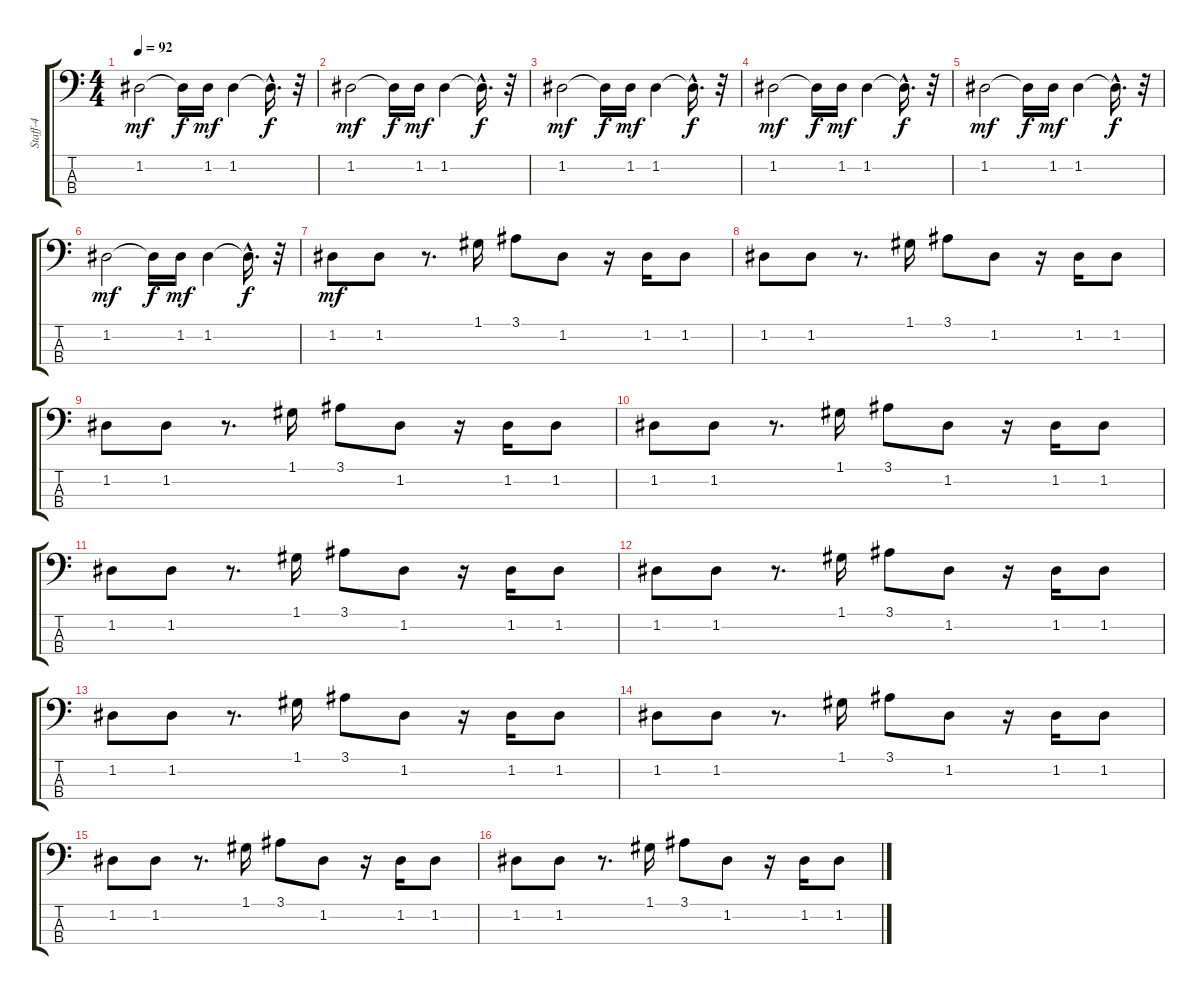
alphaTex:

\track ("Staff-4" "Staff-4") {instrument electricguitarjazz}
\staff {score tabs}
\tuning (G2 D2 A1 E1) {hide}
\ts (4 4)
\tempo 92
\clef f4
\ks c
1.2.2{dy mf instrument electricguitarjazz} 1.2{t}.16{dy f} 1.2.16{dy mf} 1.2.4 1.2{hac t}.16{d dy f} r.32 |
1.2.2{dy mf} 1.2{t}.16{dy f} 1.2.16{dy mf} 1.2.4 1.2{hac t}.16{d dy f} r.32 |
1.2.2{dy mf} 1.2{t}.16{dy f} 1.2.16{dy mf} 1.2.4 1.2{hac t}.16{d dy f} r.32 |
1.2.2{dy mf} 1.2{t}.16{dy f} 1.2.16{dy mf} 1.2.4 1.2{hac t}.16{d dy f} r.32 |
1.2.2{dy mf} 1.2{t}.16{dy f} 1.2.16{dy mf} 1.2.4 1.2{hac t}.16{d dy f} r.32 |
1.2.2{dy mf} 1.2{t}.16{dy f} 1.2.16{dy mf} 1.2.4 1.2{hac t}.16{d dy f} r.32 |
1.2.8{dy mf} 1.2.8 r.8{d} 1.1.16 3.1.8 1.2.8 r.16 1.2.16 1.2.8 |
1.2.8 1.2.8 r.8{d} 1.1.16 3.1.8 1.2.8 r.16 1.2.16 1.2.8 |
1.2.8 1.2.8 r.8{d} 1.1.16 3.1.8 1.2.8 r.16 1.2.16 1.2.8 |
1.2.8 1.2.8 r.8{d} 1.1.16 3.1.8 1.2.8 r.16 1.2.16 1.2.8 |
1.2.8 1.2.8 r.8{d} 1.1.16 3.1.8 1.2.8 r.16 1.2.16 1.2.8 |
1.2.8 1.2.8 r.8{d} 1.1.16 3.1.8 1.2.8 r.16 1.2.16 1.2.8 |
1.2.8 1.2.8 r.8{d} 1.1.16 3.1.8 1.2.8 r.16 1.2.16 1.2.8 |
1.2.8 1.2.8 r.8{d} 1.1.16 3.1.8 1.2.8 r.16 1.2.16 1.2.8 |
1.2.8 1.2.8 r.8{d} 1.1.16 3.1.8 1.2.8 r.16 1.2.16 1.2.8 |
1.2.8 1.2.8 r.8{d} 1.1.16 3.1.8 1.2.8 r.16 1.2.16 1.2.8
